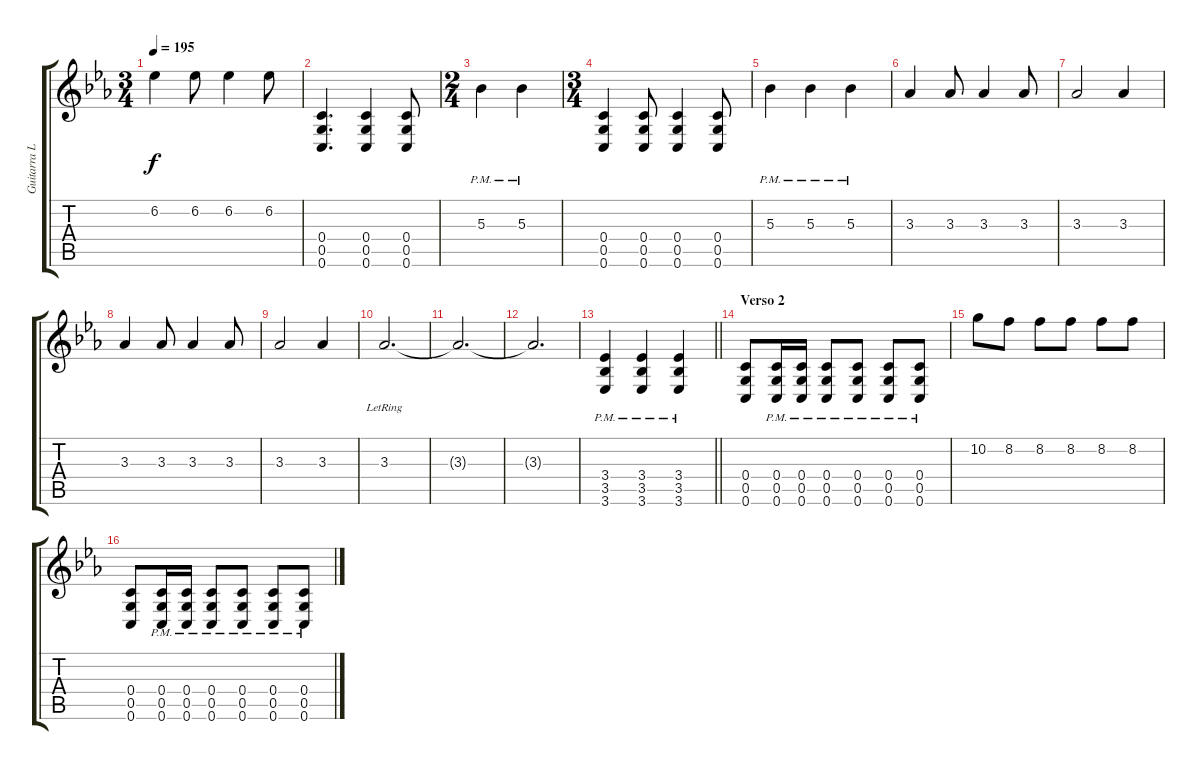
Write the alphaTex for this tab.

\track ("Guitarra Lider" "Guitarra L") {instrument distortionguitar}
\staff {score tabs}
\tuning (D4 A3 F3 C3 G2 C2) {hide}
\ts (3 4)
\tempo 195
\clef g2
\ks eb
6.2.4{dy f} 6.2.8 6.2.4 6.2.8 |
(0.4 0.5 0.6).4{d} (0.4 0.5 0.6).4 (0.4 0.5 0.6).8 |
\ts (2 4)
5.3{pm}.4 5.3{pm}.4 |
\ts (3 4)
(0.4 0.5 0.6).4 (0.4 0.5 0.6).8 (0.4 0.5 0.6).4 (0.4 0.5 0.6).8 |
5.3{pm}.4 5.3{pm}.4 5.3{pm}.4 |
3.3.4 3.3.8 3.3.4 3.3.8 |
3.3.2 3.3.4 |
3.3.4 3.3.8 3.3.4 3.3.8 |
3.3.2 3.3.4 |
3.3{lr}.2{d} |
3.3{t}.2{d} |
3.3{t}.2{d} |
\barLineRight lightlight
(3.4{pm} 3.5{pm} 3.6{pm}).4 (3.4{pm} 3.5{pm} 3.6{pm}).4 (3.4{pm} 3.5{pm} 3.6{pm}).4 |
\section ("" "Verso 2")
(0.4 0.5 0.6).8 (0.4{pm} 0.5{pm} 0.6{pm}).16 (0.4{pm} 0.5{pm} 0.6{pm}).16 (0.4{pm} 0.5{pm} 0.6{pm}).8 (0.4{pm} 0.5{pm} 0.6{pm}).8 (0.4{pm} 0.5{pm} 0.6{pm}).8 (0.4{pm} 0.5{pm} 0.6{pm}).8 |
10.2.8 8.2.8 8.2.8 8.2.8 8.2.8 8.2.8 |
(0.4 0.5 0.6).8 (0.4{pm} 0.5{pm} 0.6{pm}).16 (0.4{pm} 0.5{pm} 0.6{pm}).16 (0.4{pm} 0.5{pm} 0.6{pm}).8 (0.4{pm} 0.5{pm} 0.6{pm}).8 (0.4{pm} 0.5{pm} 0.6{pm}).8 (0.4{pm} 0.5{pm} 0.6{pm}).8
